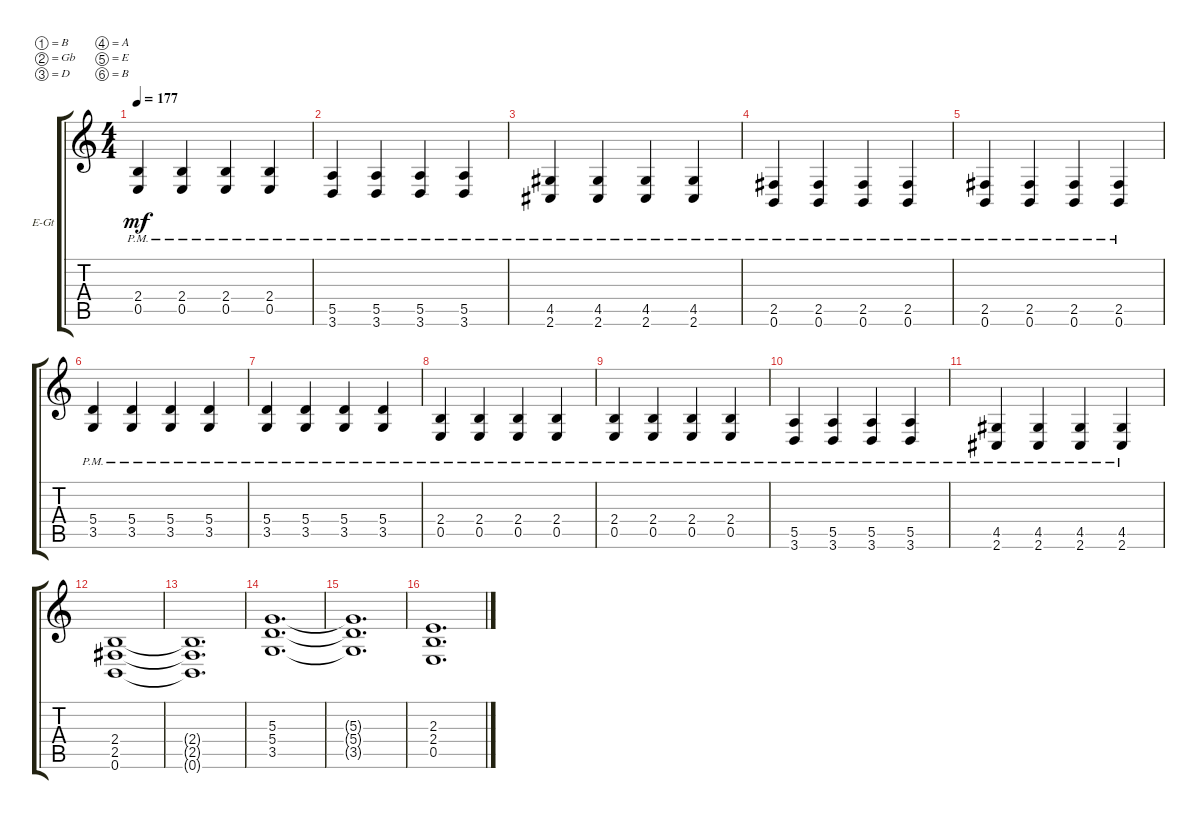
\defaultSystemsLayout 4
\bracketExtendMode groupsimilarinstruments
\firstSystemTrackNameOrientation horizontal
\otherSystemsTrackNameOrientation horizontal
\track ("Peter Steele" "E-Gt") {instrument distortionguitar}
\staff {score tabs}
\tuning (B3 Gb3 D3 A2 E2 B1)
\ts (4 4)
\tempo 177
\clef g2
\ks c
(2.4{pm} 0.5{pm}).4{dy mf} (2.4{pm} 0.5{pm}).4 (2.4{pm} 0.5{pm}).4 (2.4{pm} 0.5{pm}).4 |
(5.5{pm} 3.6{pm}).4 (5.5{pm} 3.6{pm}).4 (5.5{pm} 3.6{pm}).4 (5.5{pm} 3.6{pm}).4 |
(4.5{pm} 2.6{pm}).4 (4.5{pm} 2.6{pm}).4 (4.5{pm} 2.6{pm}).4 (4.5{pm} 2.6{pm}).4 |
(2.5 0.6{pm}).4 (2.5 0.6{pm}).4 (2.5 0.6{pm}).4 (2.5 0.6{pm}).4 |
(0.6 2.5{pm}).4 (0.6 2.5{pm}).4 (0.6 2.5{pm}).4 (0.6 2.5{pm}).4 |
(3.5{pm} 5.4{pm}).4 (3.5{pm} 5.4{pm}).4 (3.5{pm} 5.4{pm}).4 (3.5{pm} 5.4{pm}).4 |
(3.5{pm} 5.4{pm}).4 (3.5{pm} 5.4{pm}).4 (3.5{pm} 5.4{pm}).4 (3.5{pm} 5.4{pm}).4 |
(2.4{pm} 0.5{pm}).4 (2.4{pm} 0.5{pm}).4 (2.4{pm} 0.5{pm}).4 (2.4{pm} 0.5{pm}).4 |
(2.4{pm} 0.5{pm}).4 (2.4{pm} 0.5{pm}).4 (2.4{pm} 0.5{pm}).4 (2.4{pm} 0.5{pm}).4 |
(5.5{pm} 3.6{pm}).4 (5.5{pm} 3.6{pm}).4 (5.5{pm} 3.6{pm}).4 (5.5{pm} 3.6{pm}).4 |
(4.5{pm} 2.6{pm}).4 (4.5{pm} 2.6{pm}).4 (4.5{pm} 2.6{pm}).4 (4.5{pm} 2.6{pm}).4 |
(2.4 2.5 0.6).1 |
(0.6{t} 2.5{t} 2.4{t}).1{d} |
(3.5 5.4 5.3).1{d} |
(5.3{t} 5.4{t} 3.5{t}).1{d} |
(0.5 2.4 2.3).1{d}
